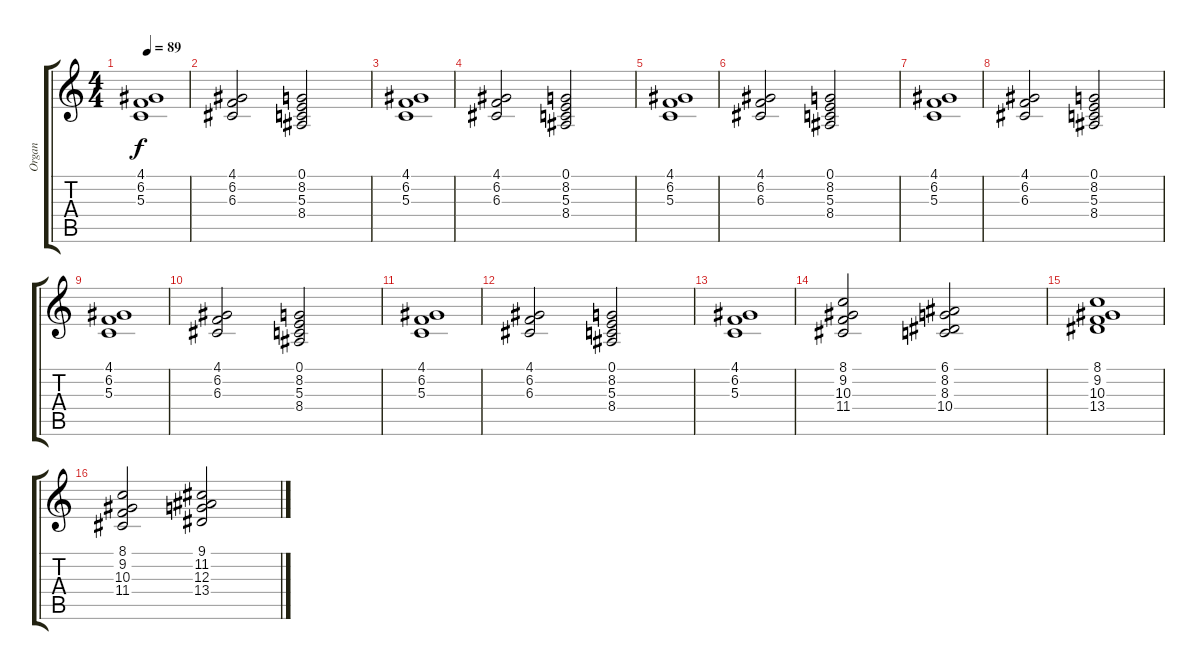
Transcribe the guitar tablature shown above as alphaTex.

\track ("Organ" "Organ") {instrument pad2warm}
\staff {score tabs}
\tuning (E4 B3 G3 D3 A2 E2) {hide}
\ts (4 4)
\tempo 89
\clef g2
\ks c
(4.1 6.2 5.3).1{dy f} |
(4.1 6.2 6.3).2 (0.1 8.2 5.3 8.4).2 |
(4.1 6.2 5.3).1 |
(4.1 6.2 6.3).2 (0.1 8.2 5.3 8.4).2 |
(4.1 6.2 5.3).1 |
(4.1 6.2 6.3).2 (0.1 8.2 5.3 8.4).2 |
(4.1 6.2 5.3).1 |
(4.1 6.2 6.3).2 (0.1 8.2 5.3 8.4).2 |
(4.1 6.2 5.3).1 |
(4.1 6.2 6.3).2 (0.1 8.2 5.3 8.4).2 |
(4.1 6.2 5.3).1 |
(4.1 6.2 6.3).2 (0.1 8.2 5.3 8.4).2 |
(4.1 6.2 5.3).1 |
(8.1 9.2 10.3 11.4).2 (6.1 8.2 8.3 10.4).2 |
(8.1 9.2 10.3 13.4).1 |
(8.1 9.2 10.3 11.4).2 (9.1 11.2 12.3 13.4).2
